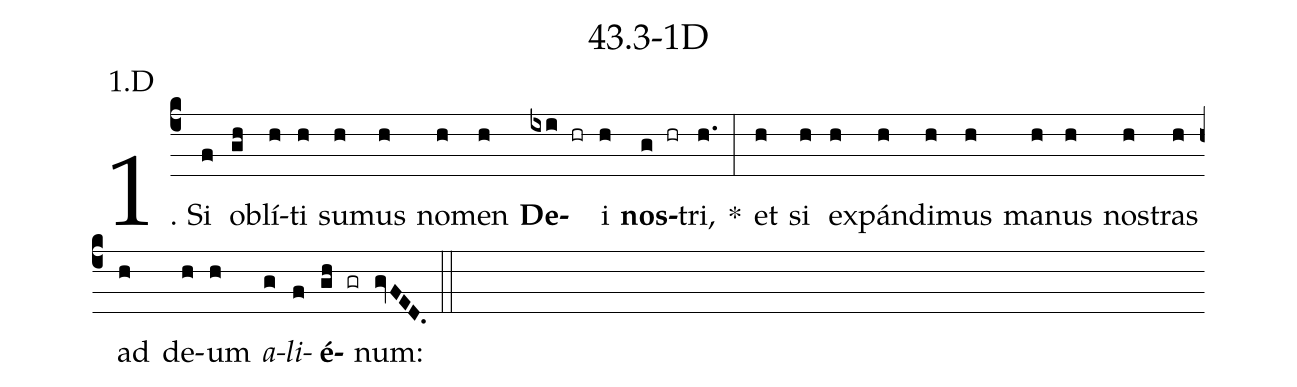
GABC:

name: 43.3-1D;
annotation: 1.D;
%%
(c4)1. Si(f) ob(gh)lí(h)ti(h) su(h)mus(h) no(h)men(h) <b>De</b>(ixi hr)i(h) <b>nos</b>(g hr)tri,(h.) *(:) et(h) si(h) ex(h)pán(h)di(h)mus(h) ma(h)nus(h) nos(h)tras(h) ad(h) de(h)um(h) <i>a</i>(g)<i>li</i>(f)<b>é</b>(gh gr)num:(gvFED.) (::)
